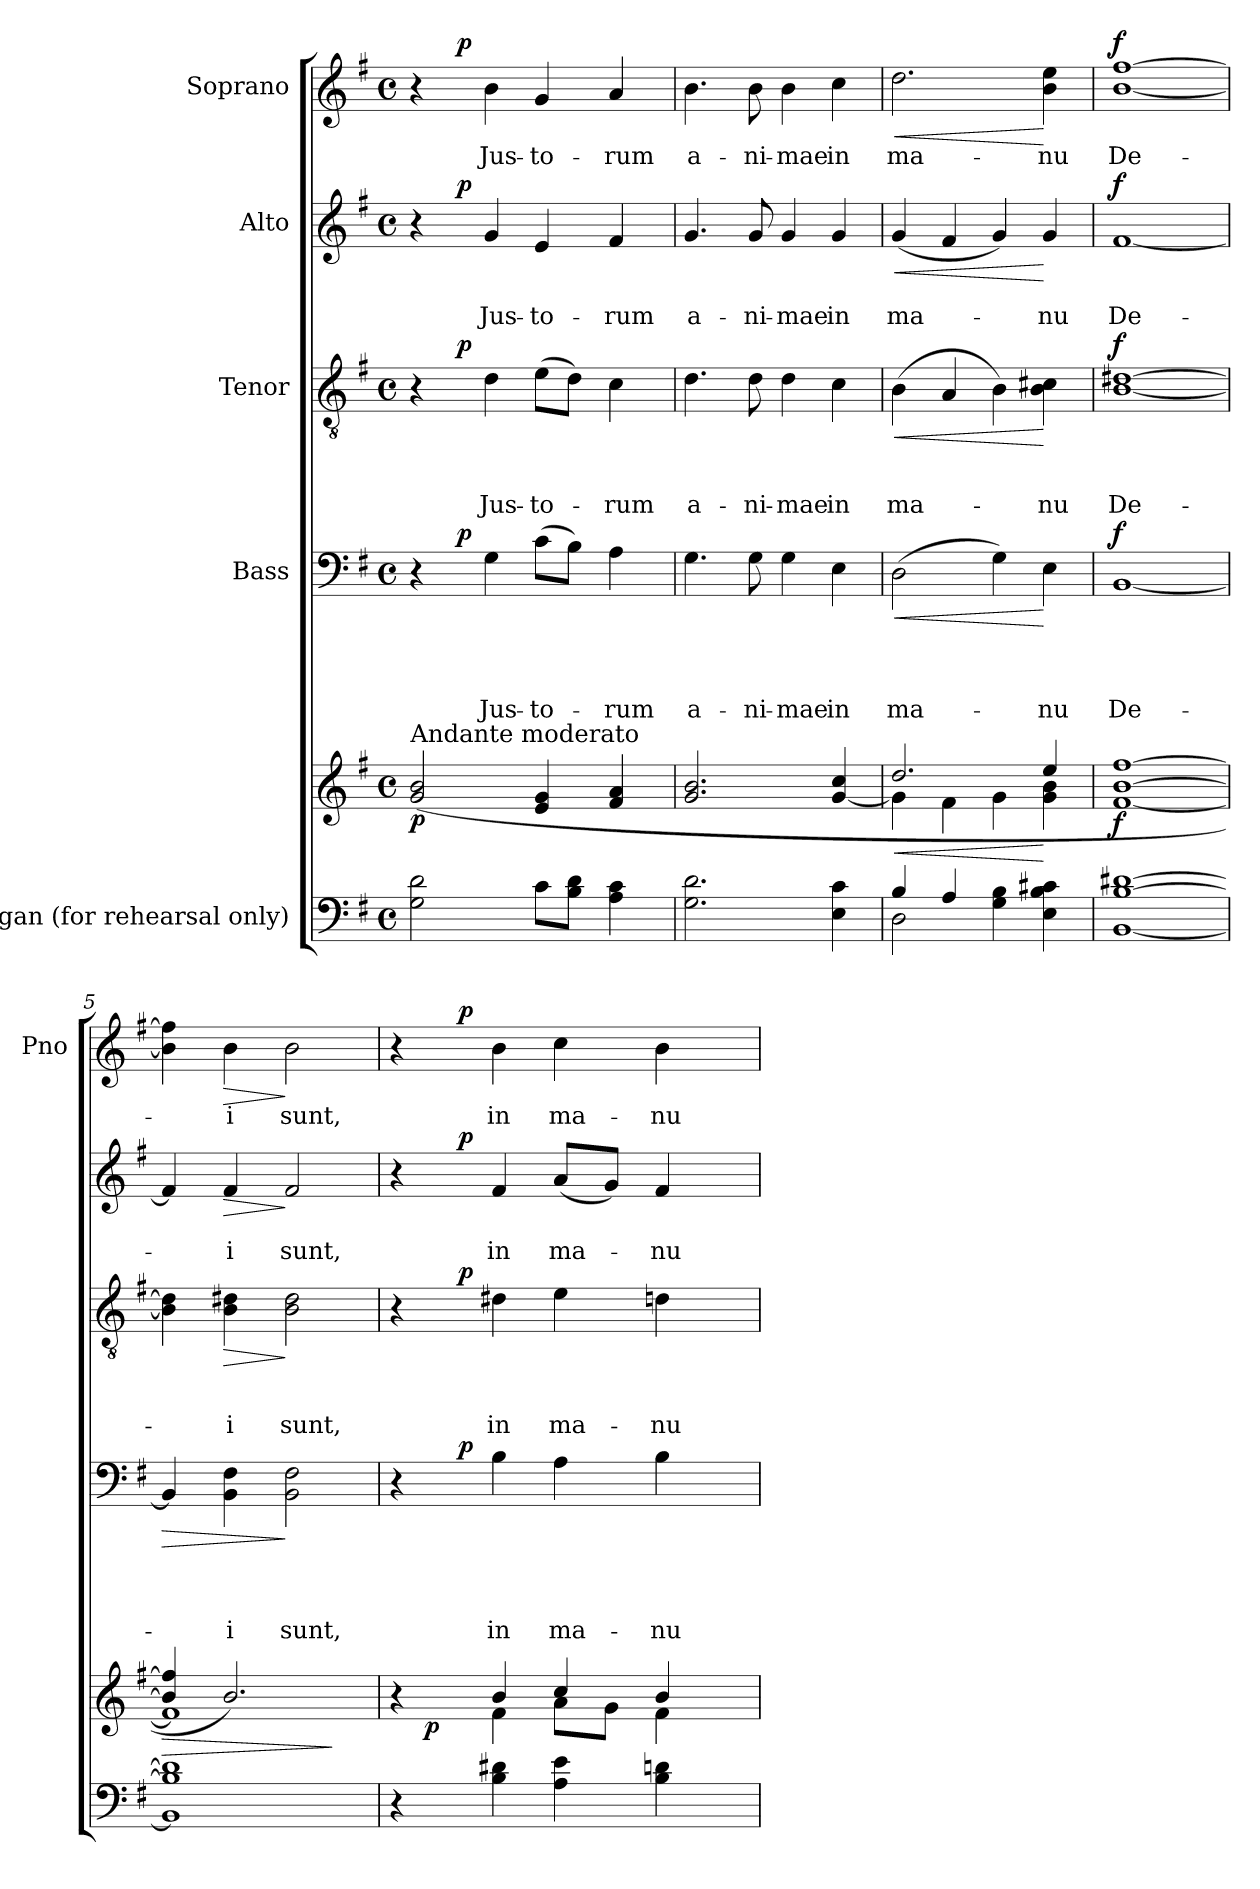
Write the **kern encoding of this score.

**kern	**kern	**dynam	**kern	**text	**text	**text	**text	**dynam	**kern	**text	**text	**text	**dynam	**kern	**text	**text	**dynam	**kern	**text	**dynam
*part5	*part5	*part5	*part4	*part4	*part4	*part4	*part4	*part4	*part3	*part3	*part3	*part3	*part3	*part2	*part2	*part2	*part2	*part1	*part1	*part1
*staff6	*staff5	*staff5/6	*staff4	*staff4	*staff4	*staff4	*staff4	*staff4	*staff3	*staff3	*staff3	*staff3	*staff3	*staff2	*staff2	*staff2	*staff2	*staff1	*staff1	*staff1
*I"Organ (for  rehearsal only)	*	*	*I"Bass	*	*	*	*	*	*I"Tenor	*	*	*	*	*I"Alto	*	*	*	*I"Soprano	*	*
*	*	*	*	*	*	*	*	*	*	*	*	*	*	*	*	*	*	*I'Pno	*	*
*clefF4	*clefG2	*	*clefF4	*	*	*	*	*	*clefGv2	*	*	*	*	*clefG2	*	*	*	*clefG2	*	*
*k[f#]	*k[f#]	*	*k[f#]	*	*	*	*	*	*k[f#]	*	*	*	*	*k[f#]	*	*	*	*k[f#]	*	*
*G:	*G:	*	*G:	*	*	*	*	*	*G:	*	*	*	*	*G:	*	*	*	*G:	*	*
*M4/4	*M4/4	*	*M4/4	*	*	*	*	*	*M4/4	*	*	*	*	*M4/4	*	*	*	*M4/4	*	*
*met(c)	*met(c)	*	*met(c)	*	*	*	*	*	*met(c)	*	*	*	*	*met(c)	*	*	*	*met(c)	*	*
=1	=1	=1	=1	=1	=1	=1	=1	=1	=1	=1	=1	=1	=1	=1	=1	=1	=1	=1	=1	=1
!	!	!	!	!	!	!	!	!	!	!	!	!	!	!	!	!	!	!LO:TX:a:t=Andante moderato	!	!
!	!LO:TX:a:t=Andante moderato	!	!	!	!	!	!	!	!	!	!	!	!	!	!	!	!	!	!	!
!	!	!LO:DY:b	!	!	!	!	!	!	!	!	!	!	!	!	!	!	!	!	!	!
*	*	*	*^	*	*	*	*	*	*^	*	*	*	*	*^	*	*	*	*^	*	*
2G\ 2d\	(2g/ 2b/	p	4r	8ryy	.	.	.	.	.	4r	8ryy	.	.	.	.	4r	8ryy	.	.	.	4r	8ryy	.	.
.	.	.	.	32ryy	.	.	.	.	.	.	32ryy	.	.	.	.	.	32ryy	.	.	.	.	32ryy	.	.
!	!	!	!	!	!	!	!	!	!LO:DY:a	!	!	!	!	!	!LO:DY:a	!	!	!	!	!LO:DY:a	!	!	!	!LO:DY:a
.	.	.	.	2ryy	.	.	.	.	p	.	2ryy	.	.	.	p	.	2ryy	.	.	p	.	2ryy	.	p
.	.	.	4G\	.	.	.	.	Jus-	.	4d\	.	.	.	Jus-	.	4g/	.	.	Jus-	.	4b\	.	Jus-	.
8c\L	4e/ 4g/	.	(8c\L	.	.	.	.	-to-	.	(8e\L	.	.	.	-to-	.	4e/	.	.	-to-	.	4g/	.	-to-	.
8B\ 8d\J	.	.	8B\J)	.	.	.	.	.	.	8d\J)	.	.	.	.	.	.	.	.	.	.	.	.	.	.
.	.	.	.	4ryy	.	.	.	.	.	.	4ryy	.	.	.	.	.	4ryy	.	.	.	.	4ryy	.	.
4A\ 4c\	4f#/ 4a/	.	4A\	.	.	.	.	-rum	.	4c\	.	.	.	-rum	.	4f#/	.	.	-rum	.	4a/	.	-rum	.
.	.	.	.	16.ryy	.	.	.	.	.	.	16.ryy	.	.	.	.	.	16.ryy	.	.	.	.	16.ryy	.	.
*	*	*	*v	*v	*	*	*	*	*	*	*	*	*	*	*	*v	*v	*	*	*	*v	*v	*	*
*	*	*	*	*	*	*	*	*	*v	*v	*	*	*	*	*	*	*	*	*	*	*
=2	=2	=2	=2	=2	=2	=2	=2	=2	=2	=2	=2	=2	=2	=2	=2	=2	=2	=2	=2	=2
2.G\ 2.d\	2.g/ 2.b/	.	4.G\	.	.	.	a-	.	4.d\	.	.	a-	.	4.g/	.	a-	.	4.b\	a-	.
.	.	.	8G\	.	.	.	-ni-	.	8d\	.	.	-ni-	.	8g/	.	-ni-	.	8b\	-ni-	.
.	.	.	4G\	.	.	.	-mae	.	4d\	.	.	-mae	.	4g/	.	-mae	.	4b\	-mae	.
4E\ 4c\	[4g/ 4cc/	.	4E\	.	.	.	in	.	4c\	.	.	in	.	4g/	.	in	.	4cc\	in	.
=3	=3	=3	=3	=3	=3	=3	=3	=3	=3	=3	=3	=3	=3	=3	=3	=3	=3	=3	=3	=3
*^	*	*	*	*	*	*	*	*	*	*	*	*	*	*	*	*	*	*	*	*
!	!	!	!LO:HP:b	!	!	!	!	!	!LO:HP:b	!	!	!	!	!LO:HP:b	!	!	!	!LO:HP:b	!	!	!LO:HP:b
*	*	*^	*	*	*	*	*	*	*	*	*	*	*	*	*	*	*	*	*	*	*
4B/	2D\	2.dd/	4g\]	<	(2D\	.	.	.	ma-	<	(4B\	.	.	ma-	<	(4g/	.	ma-	<	2.dd\	ma-	<
4A/	.	.	4f#\	.	.	.	.	.	.	.	4A/	.	.	.	.	4f#/	.	.	.	.	.	.
4G\ 4B\	2ryy	.	4g\	.	4G\)	.	.	.	.	.	4B\)	.	.	.	.	4g/)	.	.	.	.	.	.
4E\ 4B\ 4c#X\	.	4ee/	4g\ 4b\	[	4E\	.	.	.	-nu	[	4B\ 4c#X\	.	.	-nu	[	4g/	.	-nu	[	4b\ 4ee\	-nu	[
=4	=4	=4	=4	=4	=4	=4	=4	=4	=4	=4	=4	=4	=4	=4	=4	=4	=4	=4	=4	=4	=4	=4
!	!	!	!	!LO:DY:b	!	!	!	!	!	!LO:DY:a	!	!	!	!	!LO:DY:a	!	!	!	!LO:DY:a	!	!	!LO:DY:a
[>1B [>1d#X	[<1BB	[>1b [>1ff#	[<1f#	f	[1BB	.	.	.	De-	f	[1B [1d#X	.	.	De-	f	[1f#	.	De-	f	[1b [1ff#	De-	f
=5	=5	=5	=5	=5	=5	=5	=5	=5	=5	=5	=5	=5	=5	=5	=5	=5	=5	=5	=5	=5	=5	=5
!	!	!	!	!LO:HP:b	!	!	!	!	!	!LO:HP:b	!	!	!	!	!	!	!	!	!	!	!	!
1B] 1d#]	1BB]	4b/] 4ff#/]	1f#]	>	4BB/]	.	.	.	­	>	4B\] 4d#\]	.	.	-­	.	4f#/]	.	-­	.	4b\] 4ff#\]	-­	.
!	!	!	!	!	!	!	!	!	!	!	!	!	!	!	!LO:HP:b	!	!	!	!LO:HP:b	!	!	!LO:HP:b
.	.	2.b/)	.	.	4BB\ 4F#\	.	.	.	i	.	4B\ 4d#X\	.	.	i	>	4f#/	.	i	>	4b\	i	>
.	.	.	.	.	2BB\ 2F#\	.	.	.	sunt,	]	2B\ 2d#\	.	.	sunt,	]	2f#/	.	sunt,	]	2b\	sunt,	]
*v	*v	*	*	*	*	*	*	*	*	*	*	*	*	*	*	*	*	*	*	*	*	*
*	*v	*v	*	*	*	*	*	*	*	*	*	*	*	*	*	*	*	*	*	*	*
.	.	]	.	.	.	.	.	.	.	.	.	.	.	.	.	.	.	.	.	.
=6	=6	=6	=6	=6	=6	=6	=6	=6	=6	=6	=6	=6	=6	=6	=6	=6	=6	=6	=6	=6
*	*^	*	*^	*	*	*	*	*	*^	*	*	*	*	*^	*	*	*	*^	*	*
*	*	*^	*	*	*	*	*	*	*	*	*	*	*	*	*	*	*	*	*	*	*	*	*	*	*
4r	4ryy	4r	16.ryy	.	4r	8ryy	.	.	.	.	.	4r	8ryy	.	.	.	.	4r	8ryy	.	.	.	4r	8ryy	.	.
!	!	!	!	!LO:DY:b	!	!	!	!	!	!	!	!	!	!	!	!	!	!	!	!	!	!	!	!	!	!
.	.	.	2ryy	p	.	.	.	.	.	.	.	.	.	.	.	.	.	.	.	.	.	.	.	.	.	.
.	.	.	.	.	.	32ryy	.	.	.	.	.	.	32ryy	.	.	.	.	.	32ryy	.	.	.	.	32ryy	.	.
!	!	!	!	!	!	!	!	!	!	!	!LO:DY:a	!	!	!	!	!	!LO:DY:a	!	!	!	!	!LO:DY:a	!	!	!	!LO:DY:a
.	.	.	.	.	.	2ryy	.	.	.	.	p	.	2ryy	.	.	.	p	.	2ryy	.	.	p	.	2ryy	.	p
4B\ 4d#X\	4b/	4f#\	.	.	4B\	.	.	.	.	in	.	4d#X\	.	.	.	in	.	4f#/	.	.	in	.	4b\	.	in	.
4A\ 4e\	4cc/	8a\L	.	.	4A\	.	.	.	.	ma-	.	4e\	.	.	.	ma-	.	(8a/L	.	.	ma-	.	4cc\	.	ma-	.
.	.	.	4ryy	.	.	.	.	.	.	.	.	.	.	.	.	.	.	.	.	.	.	.	.	.	.	.
.	.	8g\J	.	.	.	.	.	.	.	.	.	.	.	.	.	.	.	8g/J)	.	.	.	.	.	.	.	.
.	.	.	.	.	.	4ryy	.	.	.	.	.	.	4ryy	.	.	.	.	.	4ryy	.	.	.	.	4ryy	.	.
4B\ 4dn\	4b/	4f#\	.	.	4B\	.	.	.	.	-nu	.	4dn\	.	.	.	-nu	.	4f#/	.	.	-nu	.	4b\	.	-nu	.
.	.	.	8ryy	.	.	.	.	.	.	.	.	.	.	.	.	.	.	.	.	.	.	.	.	.	.	.
.	.	.	.	.	.	16.ryy	.	.	.	.	.	.	16.ryy	.	.	.	.	.	16.ryy	.	.	.	.	16.ryy	.	.
.	.	.	32ryy	.	.	.	.	.	.	.	.	.	.	.	.	.	.	.	.	.	.	.	.	.	.	.
*	*v	*v	*v	*	*	*	*	*	*	*	*	*v	*v	*	*	*	*	*v	*v	*	*	*	*v	*v	*	*
*	*	*	*v	*v	*	*	*	*	*	*	*	*	*	*	*	*	*	*	*	*	*
=	=	=	=	=	=	=	=	=	=	=	=	=	=	=	=	=	=	=	=	=
*-	*-	*-	*-	*-	*-	*-	*-	*-	*-	*-	*-	*-	*-	*-	*-	*-	*-	*-	*-	*-
